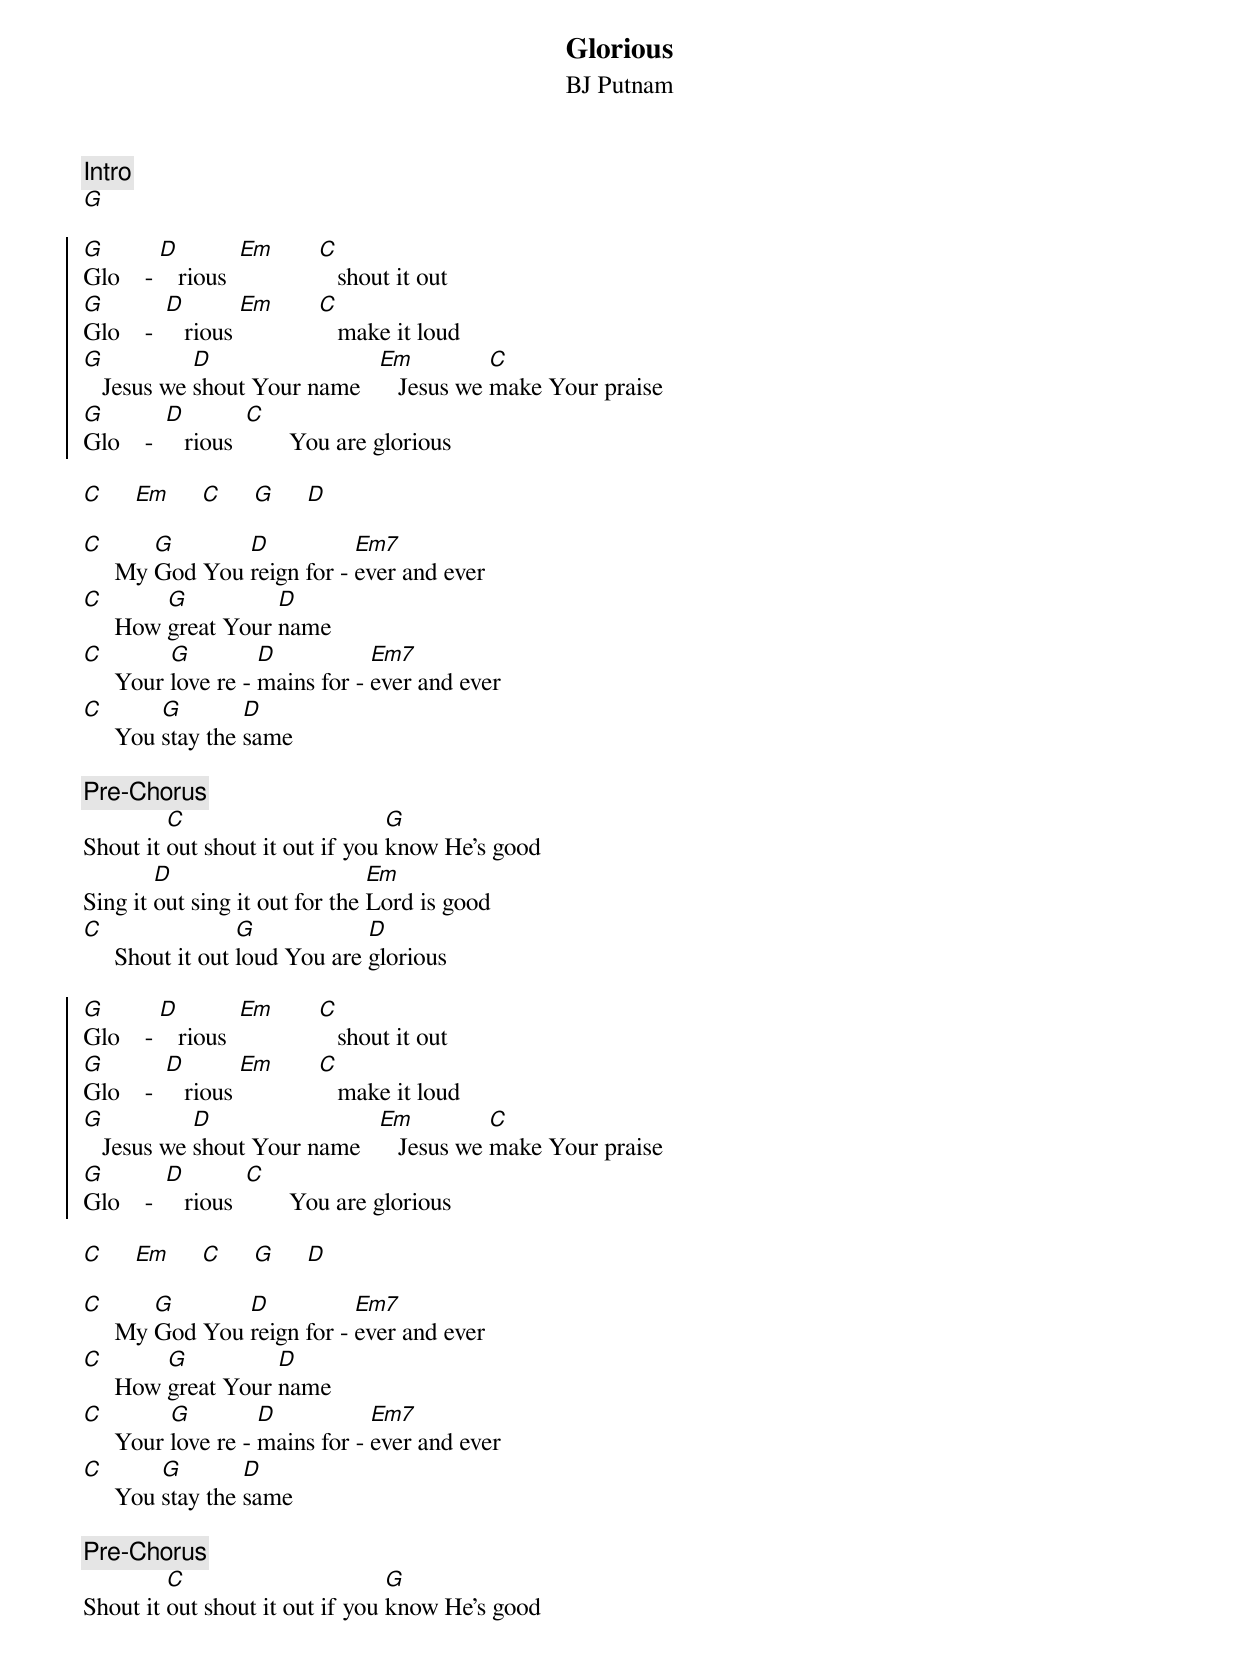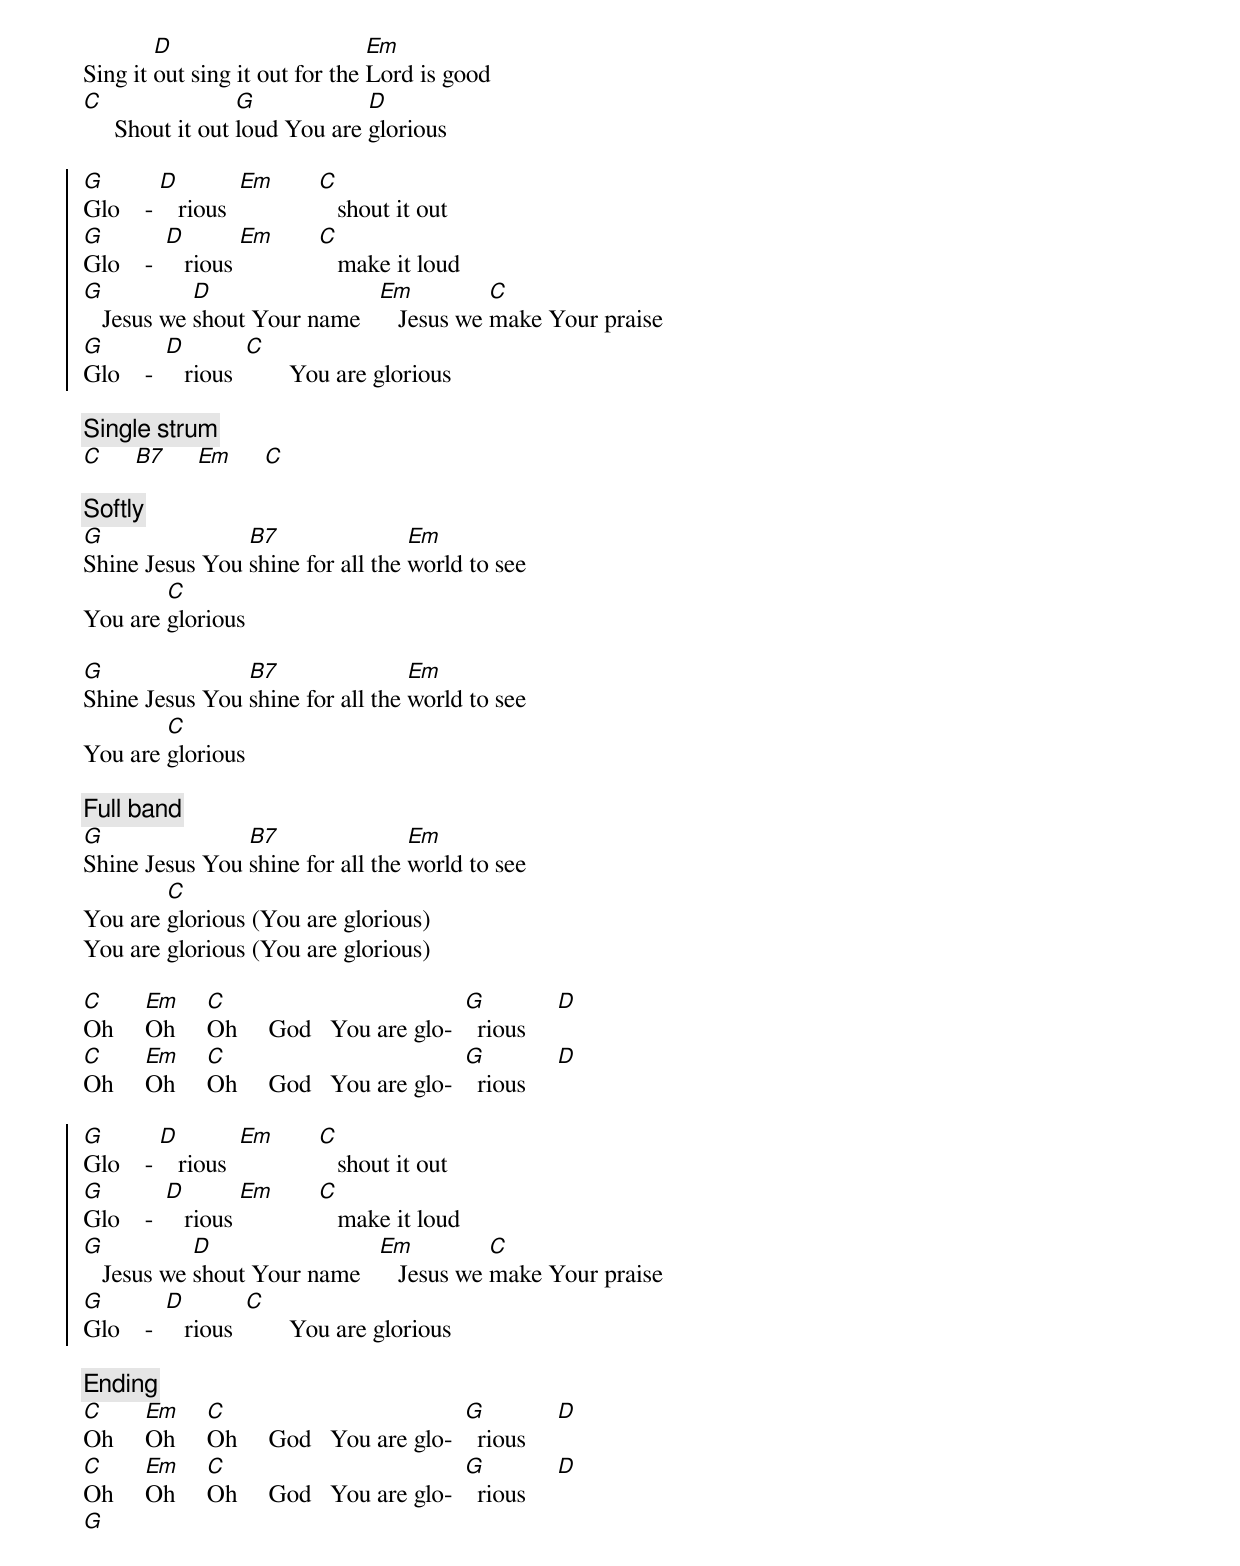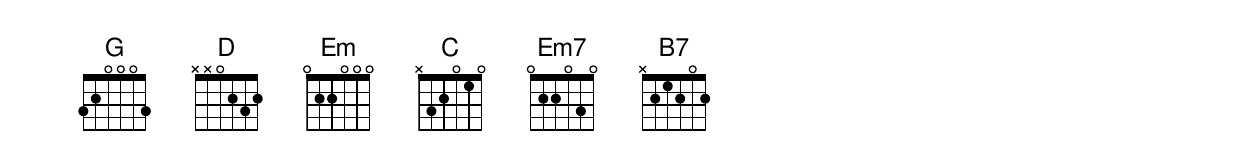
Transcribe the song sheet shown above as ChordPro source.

{title:Glorious}
{subtitle:BJ Putnam}
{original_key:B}
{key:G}
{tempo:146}
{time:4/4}
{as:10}

{c:Intro}
[G]

{soc}
[G]Glo    - [D]   rious  [Em]       [C]   shout it out
[G]Glo    -  [D]   rious [Em]       [C]   make it loud
[G]   Jesus we [D]shout Your name   [Em]   Jesus we [C]make Your praise
[G]Glo    -  [D]   rious  [C]       You are glorious
{eoc}

[C]     [Em]     [C]     [G]     [D]

[C]     My [G]God You [D]reign for - [Em7]ever and ever
[C]     How [G]great Your [D]name
[C]     Your [G]love re - [D]mains for - [Em7]ever and ever
[C]     You [G]stay the [D]same

{c:Pre-Chorus}
Shout it [C]out shout it out if you [G]know He's good
Sing it [D]out sing it out for the [Em]Lord is good
[C]     Shout it out [G]loud You are [D]glorious

{soc}
[G]Glo    - [D]   rious  [Em]       [C]   shout it out
[G]Glo    -  [D]   rious [Em]       [C]   make it loud
[G]   Jesus we [D]shout Your name   [Em]   Jesus we [C]make Your praise
[G]Glo    -  [D]   rious  [C]       You are glorious
{eoc}

[C]     [Em]     [C]     [G]     [D]

[C]     My [G]God You [D]reign for - [Em7]ever and ever
[C]     How [G]great Your [D]name
[C]     Your [G]love re - [D]mains for - [Em7]ever and ever
[C]     You [G]stay the [D]same

{c:Pre-Chorus}
Shout it [C]out shout it out if you [G]know He's good
Sing it [D]out sing it out for the [Em]Lord is good
[C]     Shout it out [G]loud You are [D]glorious

{soc}
[G]Glo    - [D]   rious  [Em]       [C]   shout it out
[G]Glo    -  [D]   rious [Em]       [C]   make it loud
[G]   Jesus we [D]shout Your name   [Em]   Jesus we [C]make Your praise
[G]Glo    -  [D]   rious  [C]       You are glorious
{eoc}

{c:Single strum}
[C]     [B7]     [Em]     [C]

{sob}
{c:Softly}
[G]Shine Jesus You [B7]shine for all the [Em]world to see
You are [C]glorious

[G]Shine Jesus You [B7]shine for all the [Em]world to see
You are [C]glorious

{c:Full band}
[G]Shine Jesus You [B7]shine for all the [Em]world to see
You are [C]glorious (You are glorious)
You are glorious (You are glorious)
{eob}

[C]Oh     [Em]Oh     [C]Oh     God   You are glo-  [G]  rious     [D]
[C]Oh     [Em]Oh     [C]Oh     God   You are glo-  [G]  rious     [D]

{soc}
[G]Glo    - [D]   rious  [Em]       [C]   shout it out
[G]Glo    -  [D]   rious [Em]       [C]   make it loud
[G]   Jesus we [D]shout Your name   [Em]   Jesus we [C]make Your praise
[G]Glo    -  [D]   rious  [C]       You are glorious
{eoc}

{c:Ending}
[C]Oh     [Em]Oh     [C]Oh     God   You are glo-  [G]  rious     [D]
[C]Oh     [Em]Oh     [C]Oh     God   You are glo-  [G]  rious     [D]
[G]
